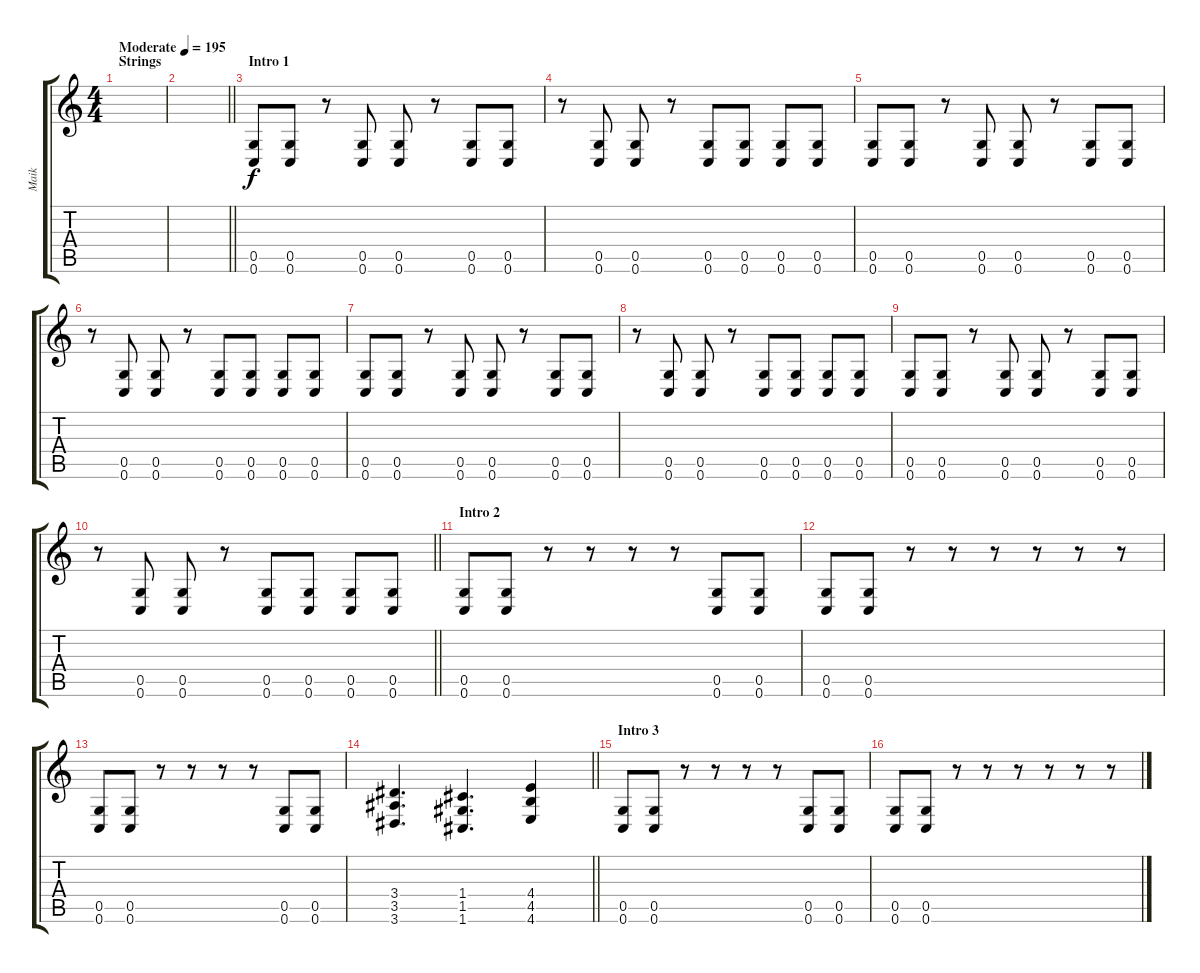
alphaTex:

\track ("Maik" "Maik") {instrument distortionguitar}
\staff {score tabs}
\tuning (D4 A3 F3 C3 G2 C2) {hide}
\ts (4 4)
\section ("" "Strings")
\tempo (195 "Moderate")
\clef g2
\ks c
|
\barLineRight lightlight
|
\section ("" "Intro 1")
(0.5 0.6).8 (0.5 0.6).8 r.8 (0.5 0.6).8 (0.5 0.6).8 r.8 (0.5 0.6).8 (0.5 0.6).8 |
r.8 (0.5 0.6).8 (0.5 0.6).8 r.8 (0.5 0.6).8 (0.5 0.6).8 (0.5 0.6).8 (0.5 0.6).8 |
(0.5 0.6).8 (0.5 0.6).8 r.8 (0.5 0.6).8 (0.5 0.6).8 r.8 (0.5 0.6).8 (0.5 0.6).8 |
r.8 (0.5 0.6).8 (0.5 0.6).8 r.8 (0.5 0.6).8 (0.5 0.6).8 (0.5 0.6).8 (0.5 0.6).8 |
(0.5 0.6).8 (0.5 0.6).8 r.8 (0.5 0.6).8 (0.5 0.6).8 r.8 (0.5 0.6).8 (0.5 0.6).8 |
r.8 (0.5 0.6).8 (0.5 0.6).8 r.8 (0.5 0.6).8 (0.5 0.6).8 (0.5 0.6).8 (0.5 0.6).8 |
(0.5 0.6).8 (0.5 0.6).8 r.8 (0.5 0.6).8 (0.5 0.6).8 r.8 (0.5 0.6).8 (0.5 0.6).8 |
\barLineRight lightlight
r.8 (0.5 0.6).8 (0.5 0.6).8 r.8 (0.5 0.6).8 (0.5 0.6).8 (0.5 0.6).8 (0.5 0.6).8 |
\section ("" "Intro 2")
(0.5 0.6).8 (0.5 0.6).8 r.8 r.8 r.8 r.8 (0.5 0.6).8 (0.5 0.6).8 |
(0.5 0.6).8 (0.5 0.6).8 r.8 r.8 r.8 r.8 r.8 r.8 |
(0.5 0.6).8 (0.5 0.6).8 r.8 r.8 r.8 r.8 (0.5 0.6).8 (0.5 0.6).8 |
\barLineRight lightlight
(3.4 3.5 3.6).4{d} (1.4 1.5 1.6).4{d} (4.4 4.5 4.6).4 |
\section ("" "Intro 3")
(0.5 0.6).8 (0.5 0.6).8 r.8 r.8 r.8 r.8 (0.5 0.6).8 (0.5 0.6).8 |
(0.5 0.6).8 (0.5 0.6).8 r.8 r.8 r.8 r.8 r.8 r.8
